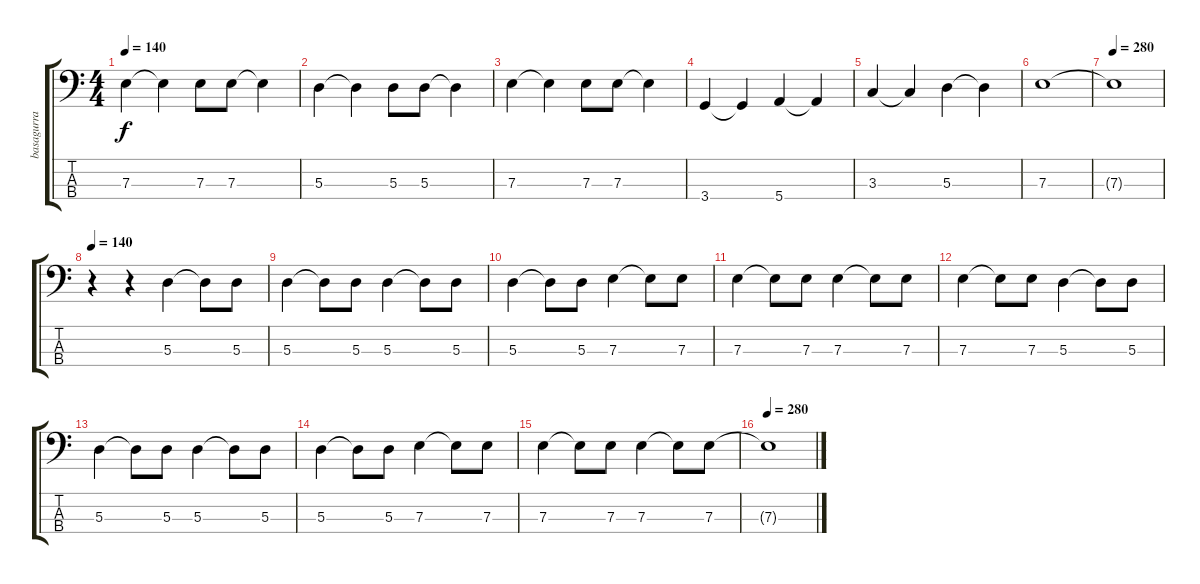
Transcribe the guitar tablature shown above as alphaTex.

\track ("basagurra" "basagurra") {instrument electricbassfinger}
\staff {score tabs}
\tuning (G2 D2 A1 E1) {hide}
\ts (4 4)
\tempo 140
\clef f4
\ks c
7.3.4{dy f} 7.3{t}.4 7.3.8 7.3.8 7.3{t}.4 |
5.3.4 5.3{t}.4 5.3.8 5.3.8 5.3{t}.4 |
7.3.4 7.3{t}.4 7.3.8 7.3.8 7.3{t}.4 |
3.4.4 3.4{t}.4 5.4.4 5.4{t}.4 |
3.3.4 3.3{t}.4 5.3.4 5.3{t}.4 |
7.3.1 |
\tempo 280
7.3{t}.1 |
\tempo 140
r.4 r.4 5.3.4 5.3{t}.8 5.3.8 |
5.3.4 5.3{t}.8 5.3.8 5.3.4 5.3{t}.8 5.3.8 |
5.3.4 5.3{t}.8 5.3.8 7.3.4 7.3{t}.8 7.3.8 |
7.3.4 7.3{t}.8 7.3.8 7.3.4 7.3{t}.8 7.3.8 |
7.3.4 7.3{t}.8 7.3.8 5.3.4 5.3{t}.8 5.3.8 |
5.3.4 5.3{t}.8 5.3.8 5.3.4 5.3{t}.8 5.3.8 |
5.3.4 5.3{t}.8 5.3.8 7.3.4 7.3{t}.8 7.3.8 |
7.3.4 7.3{t}.8 7.3.8 7.3.4 7.3{t}.8 7.3.8 |
\tempo 280
7.3{t}.1
